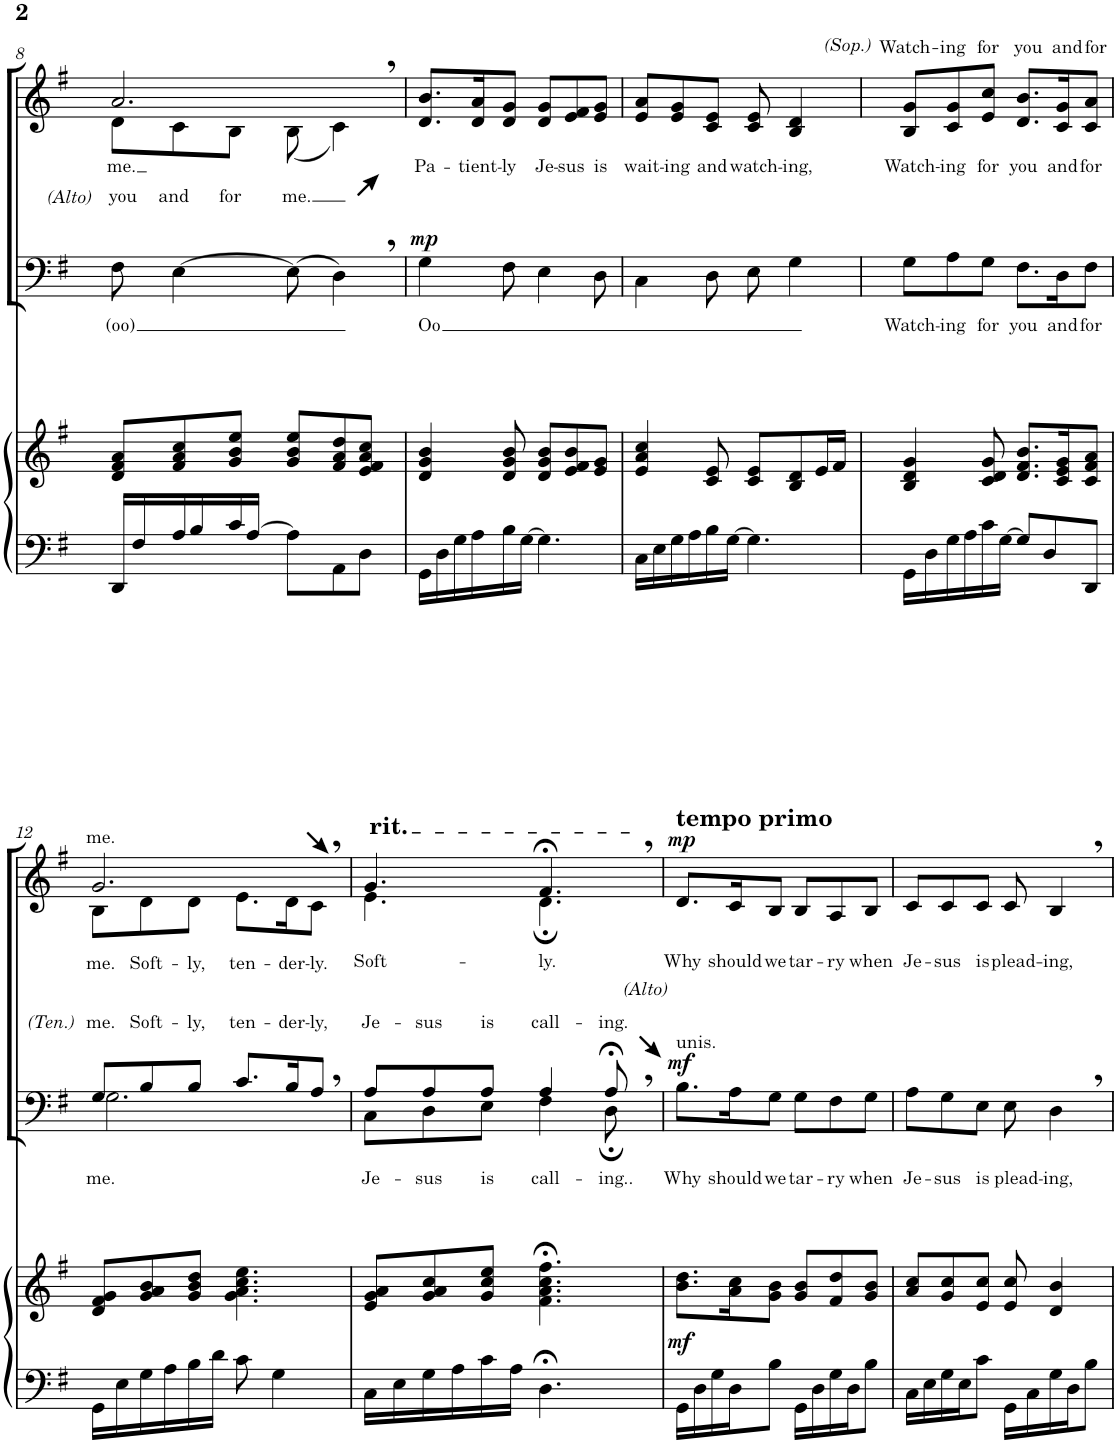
**kern	**kern	**dynam	**kern	**text	**dynam	**kern	**text	**text	**dynam
*part3	*part3	*part3	*part2	*part2	*part2	*part1	*part1	*part1	*part1
*staff4	*staff3	*staff3/4	*staff2	*staff2	*staff2	*staff1	*staff1	*staff1	*staff1
*I"Piano	*	*	*I"T B	*	*	*I"S A	*	*	*
*I'Pno.	*	*	*I'T B	*	*	*I'S A	*	*	*
!!LO:PB:g=z
*clefF4	*clefG2	*	*clefF4	*	*	*clefG2	*	*	*
*k[f#]	*k[f#]	*	*k[f#]	*	*	*k[f#]	*	*	*
*M6/8	*M6/8	*	*M6/8	*	*	*M6/8	*	*	*
=8	=8	=8	=8	=8	=8	=8	=8	=8	=8
!	!	!	!LO:TX:a:i:t=(Alto)	!	!	!	!	!	!
!	!	!	!	!LO:LY:b	!	!	!LO:LY:b	!	!
*	*	*	*	*	*	*^	*	*	*
!	!	!	!	!	!	!	!	!LO:LY:b	!	!
16DD/LL	8d/ 8f#/ 8a/L	.	8F#\	(oo)	.	2.a,/	8d\L	you	.	.
16F#/	.	.	.	.	.	.	.	.	.	.
!	!	!	!	!	!	!	!	!LO:LY:b	!	!
16A/	8f#/ 8a/ 8cc/	.	[4E\	.	.	.	8c\	and	.	.
16B/	.	.	.	.	.	.	.	.	.	.
!	!	!	!	!	!	!	!	!LO:LY:b	!	!
16c/	8g/ 8b/ 8ee/J	.	.	.	.	.	8B\J	for	.	.
[16A/JJ	.	.	.	.	.	.	.	.	.	.
!	!	!	!	!	!	!	!	!LO:LY:b	!	!
8A\L]	8g/ 8b/ 8ee/L	.	(8E\]	.	.	.	(8B\	me.	.	.
8AA\	8f#/ 8a/ 8dd/	.	4D,\)	.	.	.	4c\)	.	.	.
8D\J	8e/ 8f#/ 8a/ 8cc/J	.	.	.	.	.	.	.	.	.
=9	=9	=9	=9	=9	=9	=9	=9	=9	=9	=9
*	*	*	*^	*	*	*	*	*	*	*
!	!	!	!	!	!LO:LY:b	!LO:DY:a	!	!	!LO:LY:b	!	!
16GG\LL	4d/ 4g/ 4b/	.	2.ryy	4G\	Oo	mp	8.b/L	8.d/L	Pa-	.	.
16D\	.	.	.	.	.	.	.	.	.	.	.
16G\	.	.	.	.	.	.	.	.	.	.	.
!	!	!	!	!	!	!	!	!	!LO:LY:b	!	!
16A\	.	.	.	.	.	.	16a/K	16d/K	-tient-	.	.
!	!	!	!	!	!	!	!	!	!LO:LY:b	!	!
16B\	8d/ 8g/ 8b/	.	.	8F#\	.	.	8g/J	8d/J	-ly	.	.
[16G\JJ	.	.	.	.	.	.	.	.	.	.	.
!	!	!	!	!	!	!	!	!	!LO:LY:b	!	!
4.G\]	8d/ 8g/ 8b/L	.	.	4E\	.	.	8d/ 8g/L	4ryy	Je-	.	.
!	!	!	!	!	!	!	!	!	!LO:LY:b	!	!
.	8e/ 8f#/ 8b/	.	.	.	.	.	8e/ 8f#/	.	-sus	.	.
!	!	!	!	!	!	!	!	!	!LO:LY:b	!	!
.	8e/ 8g/J	.	.	8D\	.	.	8e/ 8g/J	8ryy	is	.	.
=10	=10	=10	=10	=10	=10	=10	=10	=10	=10	=10	=10
!	!	!	!	!	!	!	!	!	!LO:LY:b	!	!
16C\LL	4e/ 4a/ 4cc/	.	2.ryy	4C\	.	.	8e/ 8a/L	2ryy	wait-	.	.
16E\	.	.	.	.	.	.	.	.	.	.	.
!	!	!	!	!	!	!	!	!	!LO:LY:b	!	!
16G\	.	.	.	.	.	.	8e/ 8g/	.	-ing	.	.
16A\	.	.	.	.	.	.	.	.	.	.	.
!	!	!	!	!	!	!	!	!	!LO:LY:b	!	!
16B\	8c/ 8e/	.	.	8D\	.	.	8c/ 8e/J	.	and	.	.
[16G\JJ	.	.	.	.	.	.	.	.	.	.	.
!	!	!	!	!	!	!	!	!	!LO:LY:b	!	!
4.G\]	8c/ 8e/L	.	.	8E\	.	.	8c/ 8e/	.	watch-	.	.
!	!	!	!	!	!	!	!	!	!LO:LY:b	!	!
.	8B/ 8d/	.	.	4G\	.	.	4B/ 4d/	8ryy	-ing,	.	.
!	!	!	!	!	!	!	!	!LO:TX:a:i:t=(Sop.)	!	!	!
.	16e/L	.	.	.	.	.	.	8ryy	.	.	.
.	16f#/JJ	.	.	.	.	.	.	.	.	.	.
=11	=11	=11	=11	=11	=11	=11	=11	=11	=11	=11	=11
!	!	!	!	!	!LO:LY:b	!	!	!	!LO:LY:a	!LO:LY:b	!
*	*	*	*	*	*	*	*v	*v	*	*	*
16GG\LL	4B/ 4d/ 4g/	.	2.ryy	8G\L	Watch-	.	8B/ 8g/L	Watch-	Watch-	.
16D\	.	.	.	.	.	.	.	.	.	.
!	!	!	!	!	!LO:LY:b	!	!	!LO:LY:a	!LO:LY:b	!
16G\	.	.	.	8A\	-ing	.	8c/ 8g/	-ing	-ing	.
16A\	.	.	.	.	.	.	.	.	.	.
!	!	!	!	!	!LO:LY:b	!	!	!LO:LY:a	!LO:LY:b	!
16c\	8c/ 8d/ 8g/	.	.	8G\J	for	.	8e/ 8cc/J	for	for	.
[16G\JJ	.	.	.	.	.	.	.	.	.	.
!	!	!	!	!	!LO:LY:b	!	!	!LO:LY:a	!LO:LY:b	!
8G/L]	8.d/ 8.f#/ 8.b/L	.	.	8.F#\L	you	.	8.d/ 8.b/L	you	you	.
8D/	.	.	.	.	.	.	.	.	.	.
!	!	!	!	!	!LO:LY:b	!	!	!LO:LY:a	!LO:LY:b	!
.	16c/ 16e/ 16g/K	.	.	16D\K	and	.	16c/ 16g/K	and	and	.
!	!	!	!	!	!LO:LY:b	!	!	!LO:LY:a	!LO:LY:b	!
8DD/J	8c/ 8f#/ 8a/J	.	.	8F#\J	for	.	8c/ 8a/J	for	for	.
!!LO:LB:g=z
=12	=12	=12	=12	=12	=12	=12	=12	=12	=12	=12
!	!	!	!LO:TX:a:i:t=(Ten.)	!	!	!	!	!	!	!
!	!	!	!	!	!LO:LY:a	!	!	!	!	!
!	!	!	!	!	!LO:LY:b	!	!	!LO:LY:a	!	!
*	*	*	*	*	*	*	*^	*	*	*
!	!	!	!	!	!	!	!	!	!	!LO:LY:b	!
16GG\LL	8d/ 8f#/ 8g/L	.	8G/L	2.G\	me.	.	2.g,/	8B\L	.	me.	.
16E\	.	.	.	.	.	.	.	.	.	.	.
!	!	!	!	!	!LO:LY:a	!	!	!	!	!LO:LY:b	!
16G\	8g/ 8a/ 8b/	.	8B/	.	Soft-	.	.	8d\	.	Soft-	.
16A\	.	.	.	.	.	.	.	.	.	.	.
!	!	!	!	!	!LO:LY:a	!	!	!	!	!LO:LY:b	!
16B\	8g/ 8b/ 8dd/J	.	8B/J	.	-ly,	.	.	8d\J	.	-ly,	.
16d\JJ	.	.	.	.	.	.	.	.	.	.	.
!	!	!	!	!	!LO:LY:a	!	!	!	!	!LO:LY:b	!
8c\	4.g\ 4.a\ 4.cc\ 4.ee\	.	8.c/L	.	ten-	.	.	8.e\L	.	ten-	.
4G\	.	.	.	.	.	.	.	.	.	.	.
!	!	!	!	!	!LO:LY:a	!	!	!	!	!LO:LY:b	!
.	.	.	16B/K	.	-der-	.	.	16d\K	.	-der-	.
!	!	!	!	!	!LO:LY:a	!	!	!	!	!LO:LY:b	!
.	.	.	8A,/J	.	-ly,	.	.	8c\J	.	-ly.	.
=13	=13	=13	=13	=13	=13	=13	=13	=13	=13	=13	=13
!	!	!	!	!	!	!	!LO:TX:a:t=rit.	!	!	!	!
!	!	!	!	!	!LO:LY:a	!	!	!	!	!	!
!	!	!	!	!	!LO:LY:b	!	!	!	!LO:LY:b	!	!
*	*	*	*	*	*	*	*	*^	*	*	*
16C\LL	8e/ 8g/ 8a/L	.	8A/L	8C\L	Je-	.	4.g/	4.e\	2ryy	Soft-	.	.
16E\	.	.	.	.	.	.	.	.	.	.	.	.
!	!	!	!	!	!LO:LY:a	!	!	!	!	!	!	!
!	!	!	!	!	!LO:LY:b	!	!	!	!	!	!	!
16G\	8g/ 8a/ 8cc/	.	8A/	8D\	-sus	.	.	.	.	.	.	.
16A\	.	.	.	.	.	.	.	.	.	.	.	.
!	!	!	!	!	!LO:LY:a	!	!	!	!	!	!	!
!	!	!	!	!	!LO:LY:b	!	!	!	!	!	!	!
16c\	8g/ 8cc/ 8ee/J	.	8A/J	8E\J	is	.	.	.	.	.	.	.
16A\JJ	.	.	.	.	.	.	.	.	.	.	.	.
!	!	!	!	!	!LO:LY:a	!	!	!	!	!	!	!
!	!	!	!	!	!LO:LY:b	!	!	!	!	!LO:LY:b	!	!
4.D;<\	4.f#\;< 4.a\;< 4.cc\;< 4.ff#\;<	.	4A/	4F#\	call-	.	4.f#;<,/	4.d;\	.	-ly.	.	.
.	.	.	.	.	.	.	.	.	8ryy	.	.	.
!	!	!	!	!	!	!	!	!	!LO:TX:b:i:t=(Alto)	!	!	!
!	!	!	!	!	!LO:LY:a	!	!	!	!	!	!	!
!	!	!	!	!	!LO:LY:b	!	!	!	!	!	!	!
.	.	.	8A;<,/	8D;\	ing..	.	.	.	8ryy	.	.	.
=14	=14	=14	=14	=14	=14	=14	=14	=14	=14	=14	=14	=14
!	!	!	!	!	!	!	!LO:TX:a:B:t=tempo primo	!	!	!	!	!
!	!	!	!LO:TX:a:t=unis.	!	!	!	!	!	!	!	!	!
!	!	!LO:DY:b	!	!	!LO:LY:b	!LO:DY:a	!	!	!	!LO:LY:b	!	!LO:DY:a
*	*	*	*v	*v	*	*	*	*	*	*	*	*
*	*	*	*	*	*	*v	*v	*v	*	*	*
16GG\LL	8.b\ 8.dd\L	mf	8.B\L	Why	mf	8.d/L	Why	.	mp
16D\	.	.	.	.	.	.	.	.	.
16G\	.	.	.	.	.	.	.	.	.
!	!	!	!	!LO:LY:b	!	!	!LO:LY:b	!	!
16D\J	16a\ 16cc\K	.	16A\K	should	.	16c/K	should	.	.
!	!	!	!	!LO:LY:b	!	!	!LO:LY:b	!	!
8B\J	8g\ 8b\J	.	8G\J	we	.	8B/J	we	.	.
!	!	!	!	!LO:LY:b	!	!	!LO:LY:b	!	!
16GG\LL	8g/ 8b/L	.	8G\L	tar-	.	8B/L	tar-	.	.
16D\	.	.	.	.	.	.	.	.	.
!	!	!	!	!LO:LY:b	!	!	!LO:LY:b	!	!
16G\	8f#/ 8dd/	.	8F#\	-ry	.	8A/	-ry	.	.
16D\J	.	.	.	.	.	.	.	.	.
!	!	!	!	!LO:LY:b	!	!	!LO:LY:b	!	!
8B\J	8g/ 8b/J	.	8G\J	when	.	8B/J	when	.	.
=15	=15	=15	=15	=15	=15	=15	=15	=15	=15
!	!	!	!	!LO:LY:b	!	!	!LO:LY:b	!	!
16C\LL	8a/ 8cc/L	.	8A\L	Je-	.	8c/L	Je-	.	.
16E\	.	.	.	.	.	.	.	.	.
!	!	!	!	!LO:LY:b	!	!	!LO:LY:b	!	!
16G\	8g/ 8cc/	.	8G\	-sus	.	8c/	-sus	.	.
16E\J	.	.	.	.	.	.	.	.	.
!	!	!	!	!LO:LY:b	!	!	!LO:LY:b	!	!
8c\J	8e/ 8cc/J	.	8E\J	is	.	8c/J	is	.	.
!	!	!	!	!LO:LY:b	!	!	!LO:LY:b	!	!
16GG\LL	8e/ 8cc/	.	8E\	plead-	.	8c/	plead-	.	.
16C\	.	.	.	.	.	.	.	.	.
!	!	!	!	!LO:LY:b	!	!	!LO:LY:b	!	!
16G\	4d/ 4b/	.	4D,\	-ing,	.	4B,/	-ing,	.	.
16D\J	.	.	.	.	.	.	.	.	.
8B\J	.	.	.	.	.	.	.	.	.
=	=	=	=	=	=	=	=	=	=
*-	*-	*-	*-	*-	*-	*-	*-	*-	*-
